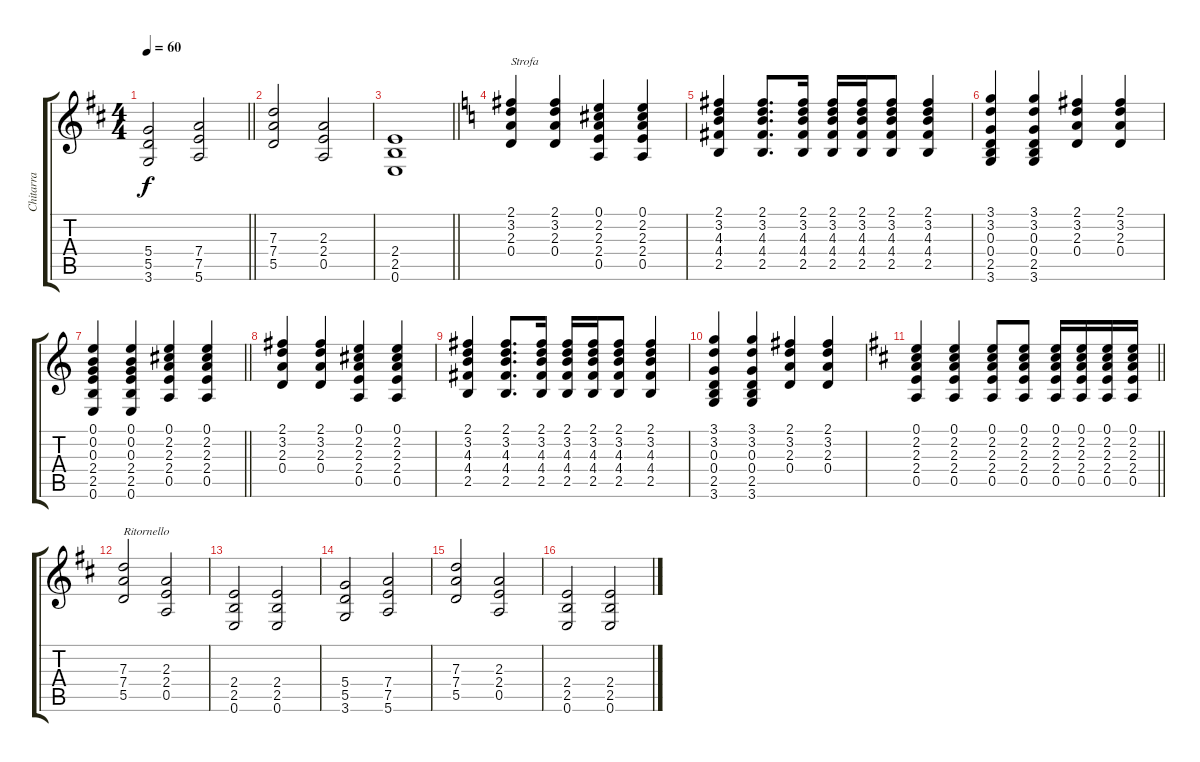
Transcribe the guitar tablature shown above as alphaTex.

\track ("Chitarra" "Chitarra") {instrument electricguitarclean}
\staff {score tabs}
\tuning (E4 B3 G3 D3 A2 E2) {hide}
\ts (4 4)
\tempo 60
\clef g2
\barLineRight lightlight
\ks d
(5.4 5.5 3.6).2{dy f} (7.4 7.5 5.6).2 |
(7.3 7.4 5.5).2 (2.3 2.4 0.5).2 |
\barLineRight lightlight
(2.4 2.5 0.6).1 |
\ks c
(2.1 3.2 2.3 0.4).4{txt "Strofa" instrument electricguitarclean} (2.1 3.2 2.3 0.4).4 (0.1 2.2 2.3 2.4 0.5).4 (0.1 2.2 2.3 2.4 0.5).4 |
(2.1 3.2 4.3 4.4 2.5).4 (2.1 3.2 4.3 4.4 2.5).8{d} (2.1 3.2 4.3 4.4 2.5).16 (2.1 3.2 4.3 4.4 2.5).16 (2.1 3.2 4.3 4.4 2.5).16 (2.1 3.2 4.3 4.4 2.5).8 (2.1 3.2 4.3 4.4 2.5).4 |
(3.1 3.2 0.3 0.4 2.5 3.6).4 (3.1 3.2 0.3 0.4 2.5 3.6).4 (2.1 3.2 2.3 0.4).4 (2.1 3.2 2.3 0.4).4 |
\barLineRight lightlight
(0.1 0.2 0.3 2.4 2.5 0.6).4 (0.1 0.2 0.3 2.4 2.5 0.6).4 (0.1 2.2 2.3 2.4 0.5).4 (0.1 2.2 2.3 2.4 0.5).4 |
(2.1 3.2 2.3 0.4).4 (2.1 3.2 2.3 0.4).4 (0.1 2.2 2.3 2.4 0.5).4 (0.1 2.2 2.3 2.4 0.5).4 |
(2.1 3.2 4.3 4.4 2.5).4 (2.1 3.2 4.3 4.4 2.5).8{d} (2.1 3.2 4.3 4.4 2.5).16 (2.1 3.2 4.3 4.4 2.5).16 (2.1 3.2 4.3 4.4 2.5).16 (2.1 3.2 4.3 4.4 2.5).8 (2.1 3.2 4.3 4.4 2.5).4 |
(3.1 3.2 0.3 0.4 2.5 3.6).4 (3.1 3.2 0.3 0.4 2.5 3.6).4 (2.1 3.2 2.3 0.4).4 (2.1 3.2 2.3 0.4).4 |
\barLineRight lightlight
\ks d
(0.1 2.2 2.3 2.4 0.5).4 (0.1 2.2 2.3 2.4 0.5).4 (0.1 2.2 2.3 2.4 0.5).8 (0.1 2.2 2.3 2.4 0.5).8 (0.1 2.2 2.3 2.4 0.5).16 (0.1 2.2 2.3 2.4 0.5).16 (0.1 2.2 2.3 2.4 0.5).16 (0.1 2.2 2.3 2.4 0.5).16 |
(7.3 7.4 5.5).2{txt "Ritornello" instrument overdrivenguitar} (2.3 2.4 0.5).2 |
(2.4 2.5 0.6).2 (2.4 2.5 0.6).2 |
(5.4 5.5 3.6).2 (7.4 7.5 5.6).2 |
(7.3 7.4 5.5).2 (2.3 2.4 0.5).2 |
(2.4 2.5 0.6).2 (2.4 2.5 0.6).2
